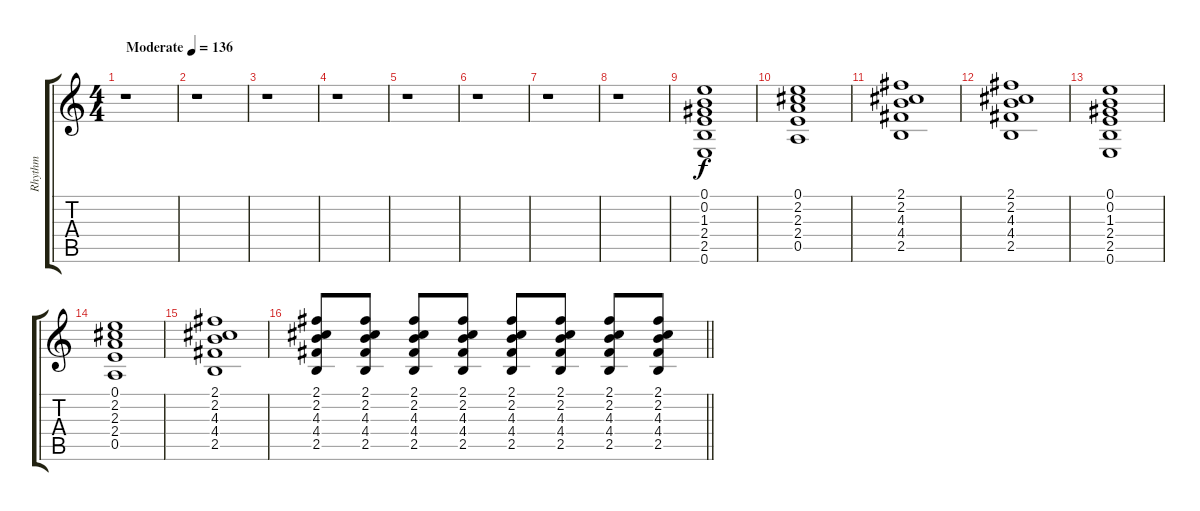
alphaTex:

\track ("Rhythm" "Rhythm") {instrument overdrivenguitar}
\staff {score tabs}
\tuning (E4 B3 G3 D3 A2 E2) {hide}
\ts (4 4)
\tempo (136 "Moderate")
\clef g2
\ks c
r.1{dy f instrument overdrivenguitar} |
r.1 |
r.1 |
r.1 |
r.1 |
r.1 |
r.1 |
r.1 |
(0.1 0.2 1.3 2.4 2.5 0.6).1{instrument acousticguitarsteel} |
(0.1 2.2 2.3 2.4 0.5).1 |
(2.1 2.2 4.3 4.4 2.5).1 |
(2.1 2.2 4.3 4.4 2.5).1 |
(0.1 0.2 1.3 2.4 2.5 0.6).1 |
(0.1 2.2 2.3 2.4 0.5).1 |
(2.1 2.2 4.3 4.4 2.5).1 |
\barLineRight lightlight
(2.1 2.2 4.3 4.4 2.5).8 (2.1 2.2 4.3 4.4 2.5).8 (2.1 2.2 4.3 4.4 2.5).8 (2.1 2.2 4.3 4.4 2.5).8 (2.1 2.2 4.3 4.4 2.5).8 (2.1 2.2 4.3 4.4 2.5).8 (2.1 2.2 4.3 4.4 2.5).8 (2.1 2.2 4.3 4.4 2.5).8
